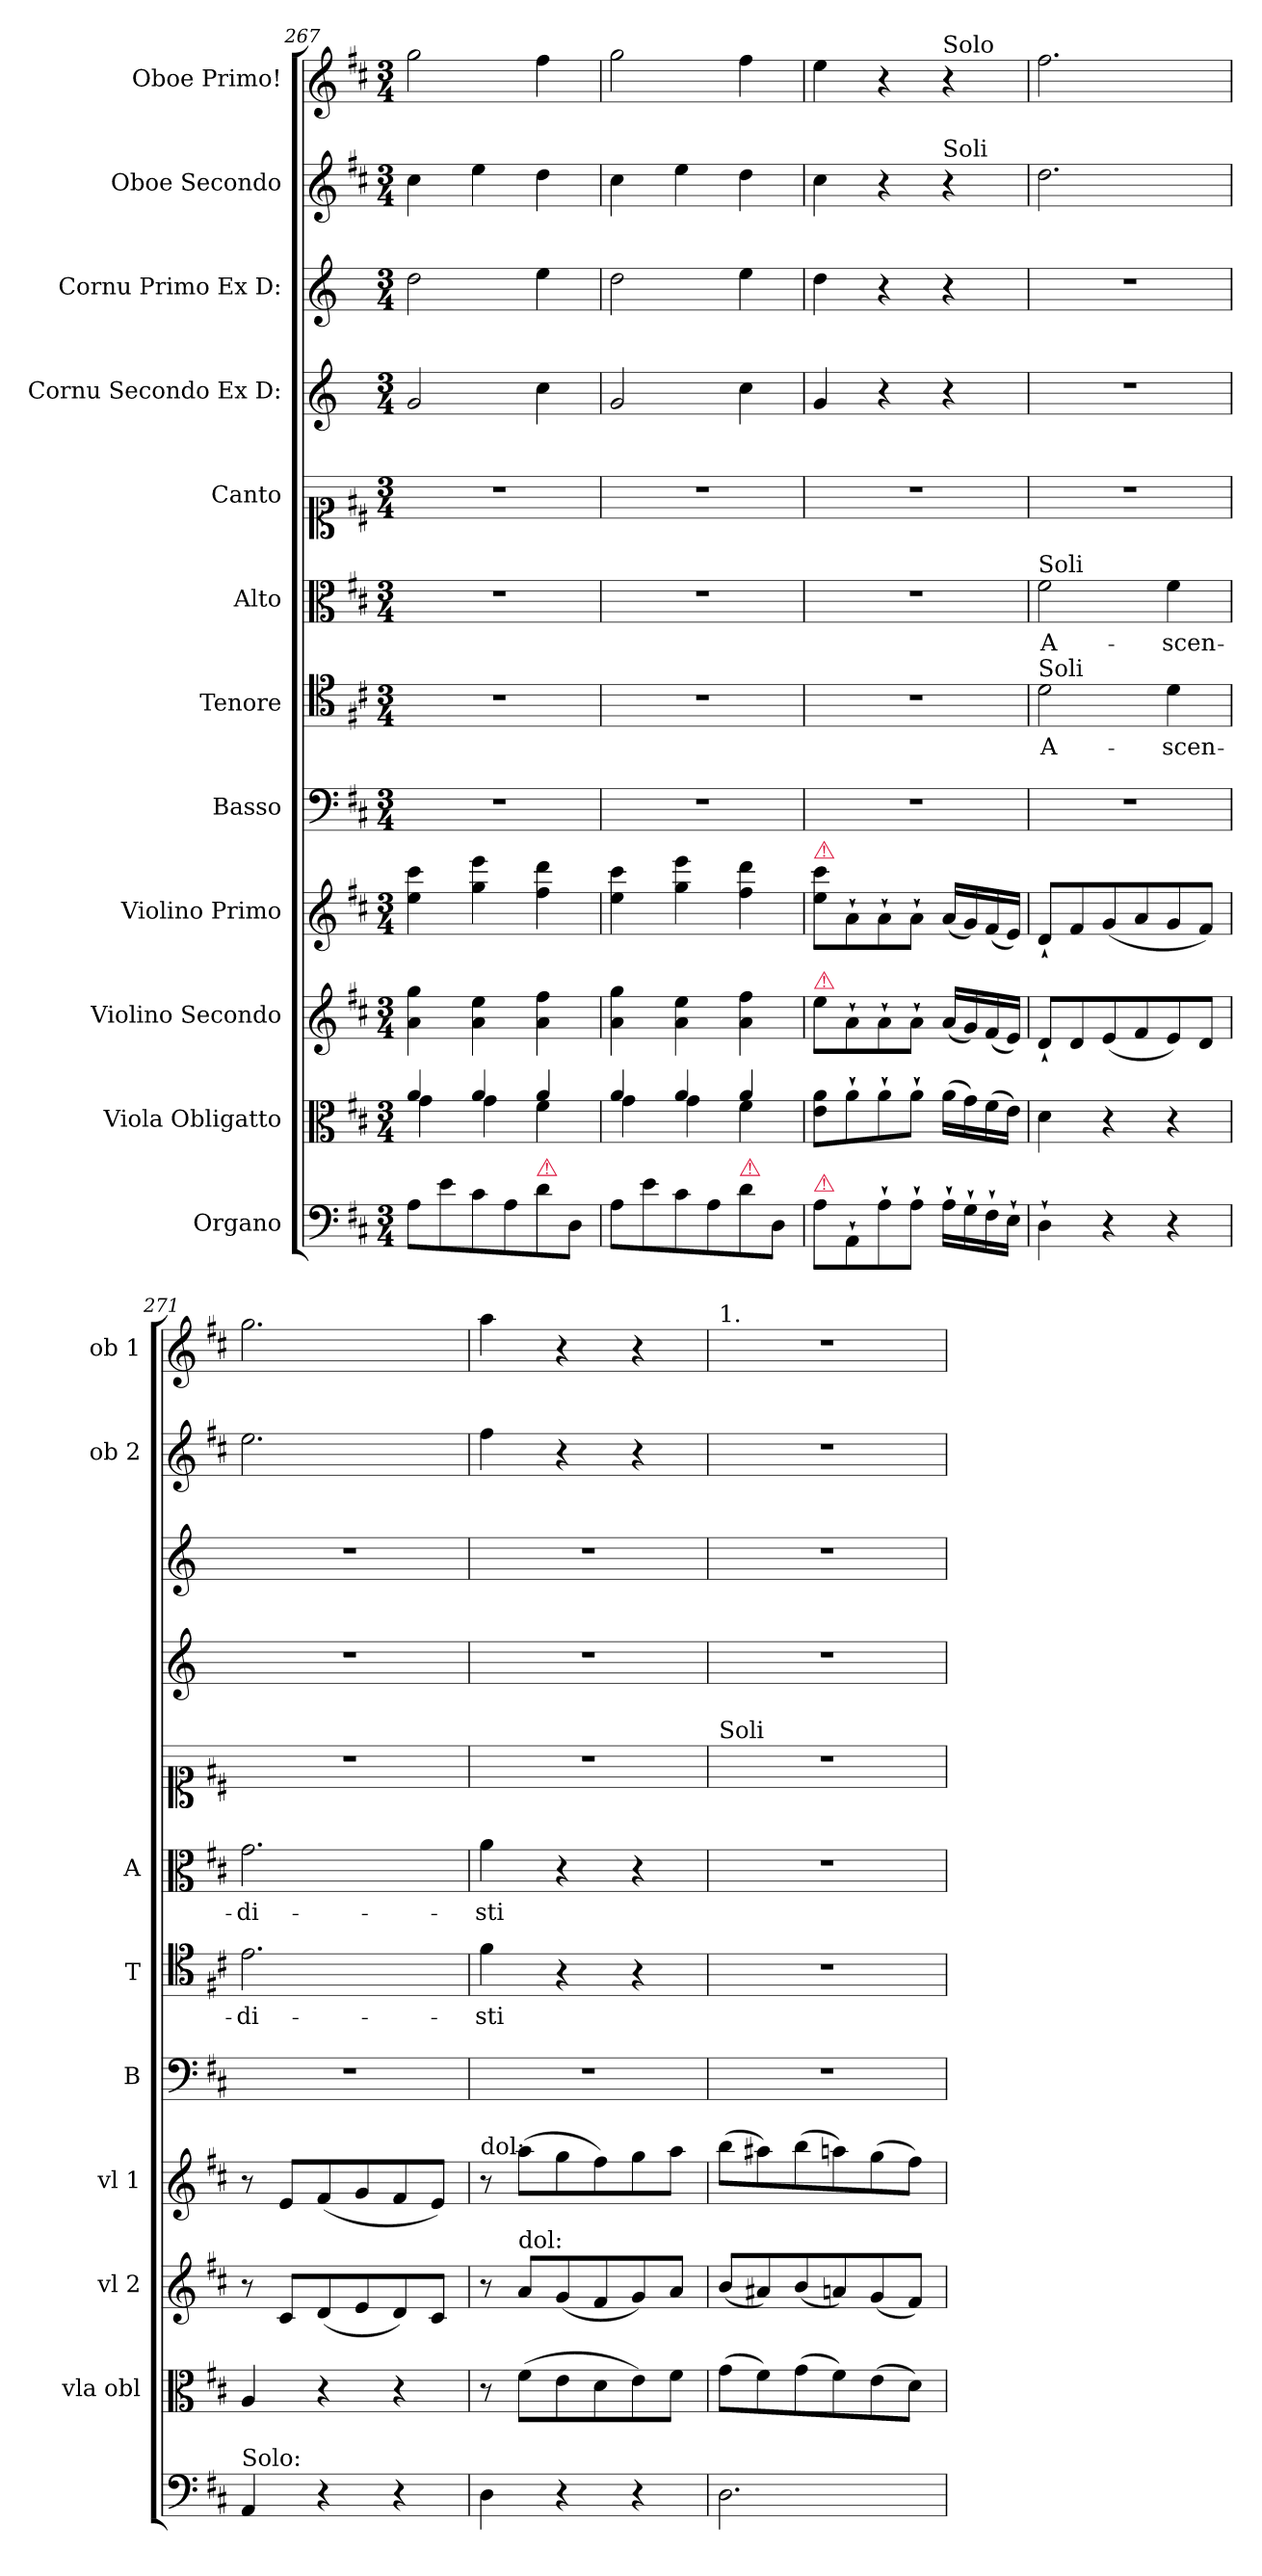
**kern	**dynam	**kern	**dynam	**kern	**dynam	**kern	**kern	**kern	**text	**kern	**text	**kern	**kern	**kern	**kern	**kern
*part12	*part12	*part11	*part11	*part10	*part10	*part9	*part8	*part7	*part7	*part6	*part6	*part5	*part4	*part3	*part2	*part1
*staff12	*staff12	*staff11	*staff11	*staff10	*staff10	*staff9	*staff8	*staff7	*staff7	*staff6	*staff6	*staff5	*staff4	*staff3	*staff2	*staff1
*I"Organo	*	*I"Viola Obligatto	*	*I"Violino Secondo	*	*I"Violino Primo	*I"Basso	*I"Tenore	*	*I"Alto	*	*I"Canto	*I"Cornu Secondo Ex D:	*I"Cornu Primo Ex D:	*I"Oboe Secondo	*I"Oboe Primo!
*	*	*I'vla obl	*	*I'vl 2	*	*I'vl 1	*I'B	*I'T	*	*I'A	*	*	*	*	*I'ob 2	*I'ob 1
*clefF4	*	*clefC3	*	*clefG2	*	*clefG2	*clefF4	*clefC4	*	*clefC3	*	*clefC1	*clefG2	*clefG2	*clefG2	*clefG2
*	*	*	*	*	*	*	*	*	*	*	*	*	*ITrd-1c-2	*ITrd-1c-2	*	*
*k[f#c#]	*	*k[f#c#]	*	*k[f#c#]	*	*k[f#c#]	*k[f#c#]	*k[f#c#]	*	*k[f#c#]	*	*k[f#c#]	*k[f#c#]	*k[f#c#]	*k[f#c#]	*k[f#c#]
*D:	*	*D:	*	*D:	*	*D:	*D:	*D:	*	*D:	*	*D:	*	*	*D:	*D:
*M3/4	*	*M3/4	*	*M3/4	*	*M3/4	*M3/4	*M3/4	*	*M3/4	*	*M3/4	*M3/4	*M3/4	*M3/4	*M3/4
=267	=267	=267	=267	=267	=267	=267	=267	=267	=267	=267	=267	=267	=267	=267	=267	=267
*	*	*^	*	*	*	*	*	*	*	*	*	*	*	*	*	*
8A\L	.	4a/	4g\	.	4a\ 4gg\	.	4ee\ 4ccc#\	2.r	2.r	.	2.r	.	2.r	2a/	2ee\	4cc#\	2gg\
8e\	.	.	.	.	.	.	.	.	.	.	.	.	.	.	.	.	.
8c#\	.	4a/	4g\	.	4a\ 4ee\	.	4gg\ 4eee\	.	.	.	.	.	.	.	.	4ee\	.
8A\	.	.	.	.	.	.	.	.	.	.	.	.	.	.	.	.	.
!LO:TX:a:color=crimson:t=⚠	!	!	!	!	!	!	!	!	!	!	!	!	!	!	!	!	!
8d\	.	4a/	4f#\	.	4a\ 4ff#\	.	4ff#\ 4ddd\	.	.	.	.	.	.	4dd\	4ff#\	4dd\	4ff#\
8D\J	.	.	.	.	.	.	.	.	.	.	.	.	.	.	.	.	.
=268	=268	=268	=268	=268	=268	=268	=268	=268	=268	=268	=268	=268	=268	=268	=268	=268	=268
8A\L	.	4a/	4g\	.	4a\ 4gg\	.	4ee\ 4ccc#\	2.r	2.r	.	2.r	.	2.r	2a/	2ee\	4cc#\	2gg\
8e\	.	.	.	.	.	.	.	.	.	.	.	.	.	.	.	.	.
8c#\	.	4a/	4g\	.	4a\ 4ee\	.	4gg\ 4eee\	.	.	.	.	.	.	.	.	4ee\	.
8A\	.	.	.	.	.	.	.	.	.	.	.	.	.	.	.	.	.
!LO:TX:a:color=crimson:t=⚠	!	!	!	!	!	!	!	!	!	!	!	!	!	!	!	!	!
8d\	.	4a/	4f#\	.	4a\ 4ff#\	.	4ff#\ 4ddd\	.	.	.	.	.	.	4dd\	4ff#\	4dd\	4ff#\
8D\J	.	.	.	.	.	.	.	.	.	.	.	.	.	.	.	.	.
*	*	*v	*v	*	*	*	*	*	*	*	*	*	*	*	*	*	*
=269	=269	=269	=269	=269	=269	=269	=269	=269	=269	=269	=269	=269	=269	=269	=269	=269
!	!	!	!	!	!	!LO:TX:a:color=crimson:t=⚠	!	!	!	!	!	!	!	!	!	!
!	!	!	!	!LO:TX:a:color=crimson:t=⚠	!	!	!	!	!	!	!	!	!	!	!	!
!LO:TX:a:color=crimson:t=⚠	!	!	!	!	!	!	!	!	!	!	!	!	!	!	!	!
8A\L	.	8e\ 8a\L	.	8ee\L	.	8ee\ 8ccc#\L	2.r	2.r	.	2.r	.	2.r	4a/	4ee\	4cc#\	4ee\
8AA`\	.	8a`\	.	8a`\	.	8a`\	.	.	.	.	.	.	.	.	.	.
8A`\	.	8a`\	.	8a`\	.	8a`\	.	.	.	.	.	.	4r	4r	4r	4r
8A`\J	.	8a`\J	.	8a`\J	.	8a`\J	.	.	.	.	.	.	.	.	.	.
!	!	!	!	!	!	!	!	!	!	!	!	!	!	!	!	!LO:TX:a:t=Solo
!	!	!	!	!	!	!	!	!	!	!	!	!	!	!	!LO:TX:a:t=Soli	!
16A`\LL	.	(16a\LL	.	(16a/LL	.	(16a/LL	.	.	.	.	.	.	4r	4r	4r	4r
16G`\	.	16g\)	.	16g/)	.	16g/)	.	.	.	.	.	.	.	.	.	.
16F#`\	.	(16f#\	.	(16f#/	.	(16f#/	.	.	.	.	.	.	.	.	.	.
16E`\JJ	.	16e\JJ)	.	16e/JJ)	.	16e/JJ)	.	.	.	.	.	.	.	.	.	.
=270	=270	=270	=270	=270	=270	=270	=270	=270	=270	=270	=270	=270	=270	=270	=270	=270
!	!	!	!	!	!	!	!	!	!	!LO:TX:a:t=Soli	!	!	!	!	!	!
!	!	!	!	!	!	!	!	!LO:TX:a:t=Soli	!	!	!	!	!	!	!	!
4D`\	.	4d\	.	8d`/L	.	8d`/L	2.r	2d\	A-	2f#\	A-	2.r	2.r	2.r	2.dd\	2.ff#\
!	!	!	!	!	!LO:DY:a	!	!	!	!	!	!	!	!	!	!	!
.	.	.	.	8d/	p&colon;	8f#/	.	.	.	.	.	.	.	.	.	.
!	!LO:DY:a	!	!	!	!	!	!	!	!	!	!	!	!	!	!	!
4r	pio&colon;	4r	.	(8e/	.	(8g/	.	.	.	.	.	.	.	.	.	.
.	.	.	.	8f#/	.	8a/	.	.	.	.	.	.	.	.	.	.
4r	.	4r	.	8e/)	.	8g/	.	4d\	-scen-	4f#\	-scen-	.	.	.	.	.
.	.	.	.	8d/J	.	8f#/J)	.	.	.	.	.	.	.	.	.	.
=271	=271	=271	=271	=271	=271	=271	=271	=271	=271	=271	=271	=271	=271	=271	=271	=271
!LO:TX:a:t=Solo&colon;	!	!	!	!	!	!	!	!	!	!	!	!	!	!	!	!
!	!	!	!LO:DY:a	!	!	!	!	!	!	!	!	!	!	!	!	!
4AA/	.	4A/	p&colon;	8r	.	8r	2.r	2.e\	-di-	2.g\	-di-	2.r	2.r	2.r	2.ee\	2.gg\
.	.	.	.	8c#/L	.	8e/L	.	.	.	.	.	.	.	.	.	.
4r	.	4r	.	(8d/	.	(8f#/	.	.	.	.	.	.	.	.	.	.
.	.	.	.	8e/	.	8g/	.	.	.	.	.	.	.	.	.	.
4r	.	4r	.	8d/)	.	8f#/	.	.	.	.	.	.	.	.	.	.
.	.	.	.	8c#/J	.	8e/J)	.	.	.	.	.	.	.	.	.	.
=272	=272	=272	=272	=272	=272	=272	=272	=272	=272	=272	=272	=272	=272	=272	=272	=272
!	!	!	!	!	!	!LO:TX:a:t=dol&colon;	!	!	!	!	!	!	!	!	!	!
4D\	.	8r	.	8r	.	8r	2.r	4f#\	-sti	4a\	-sti	2.r	2.r	2.r	4ff#\	4aa\
!	!	!	!	!LO:TX:a:t=dol&colon;	!	!	!	!	!	!	!	!	!	!	!	!
.	.	(8f#\L	.	8a/L	.	(8aa\L	.	.	.	.	.	.	.	.	.	.
4r	.	8e\	.	(8g/	.	8gg\	.	4r	.	4r	.	.	.	.	4r	4r
.	.	8d\	.	8f#/	.	8ff#\)	.	.	.	.	.	.	.	.	.	.
4r	.	8e\)	.	8g/)	.	8gg\	.	4r	.	4r	.	.	.	.	4r	4r
.	.	8f#\J	.	8a/J	.	8aa\J	.	.	.	.	.	.	.	.	.	.
=273	=273	=273	=273	=273	=273	=273	=273	=273	=273	=273	=273	=273	=273	=273	=273	=273
!	!	!	!	!	!	!	!	!	!	!	!	!	!	!	!	!LO:TX:a:t=1.
!	!	!	!	!	!	!	!	!	!	!	!	!LO:TX:a:t=Soli	!	!	!	!
2.D\	.	(8g\L	.	(8b/L	.	(8bb\L	2.r	2.r	.	2.r	.	2.r	2.r	2.r	2.r	2.r
.	.	8f#\)	.	8a#X/)	.	8aa#X\)	.	.	.	.	.	.	.	.	.	.
.	.	(8g\	.	(8b/	.	(8bb\	.	.	.	.	.	.	.	.	.	.
.	.	8f#\)	.	8an/)	.	8aan\)	.	.	.	.	.	.	.	.	.	.
.	.	(8e\	.	(8g/	.	(8gg\	.	.	.	.	.	.	.	.	.	.
.	.	8d\J)	.	8f#/J)	.	8ff#\J)	.	.	.	.	.	.	.	.	.	.
=	=	=	=	=	=	=	=	=	=	=	=	=	=	=	=	=
*-	*-	*-	*-	*-	*-	*-	*-	*-	*-	*-	*-	*-	*-	*-	*-	*-
